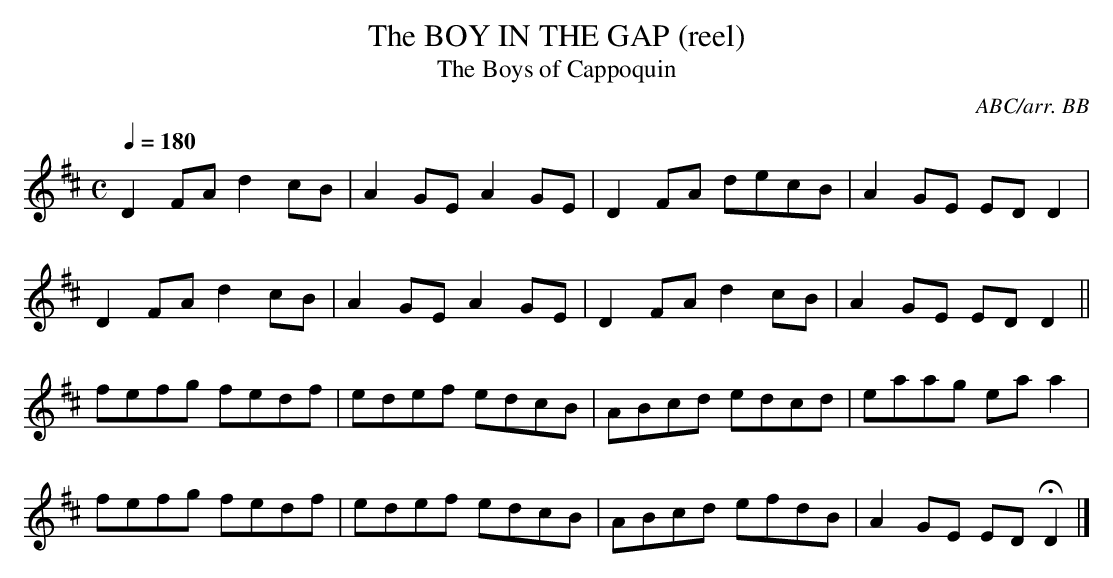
X:1
T:BOY IN THE GAP (reel), The
T:The Boys of Cappoquin
C:ABC/arr. BB
M:C
L:1/8
Q:1/4=180
K:D
D2FA d2cB|A2GE A2GE|D2FA decB|A2GE EDD2|
D2FA d2cB|A2GE A2GE|D2FA d2cB|A2GE EDD2||
fefg fedf|edef edcB|ABcd edcd|eaag eaa2|
fefg fedf|edef edcB|ABcd efdB|A2GE EDHD2|]
